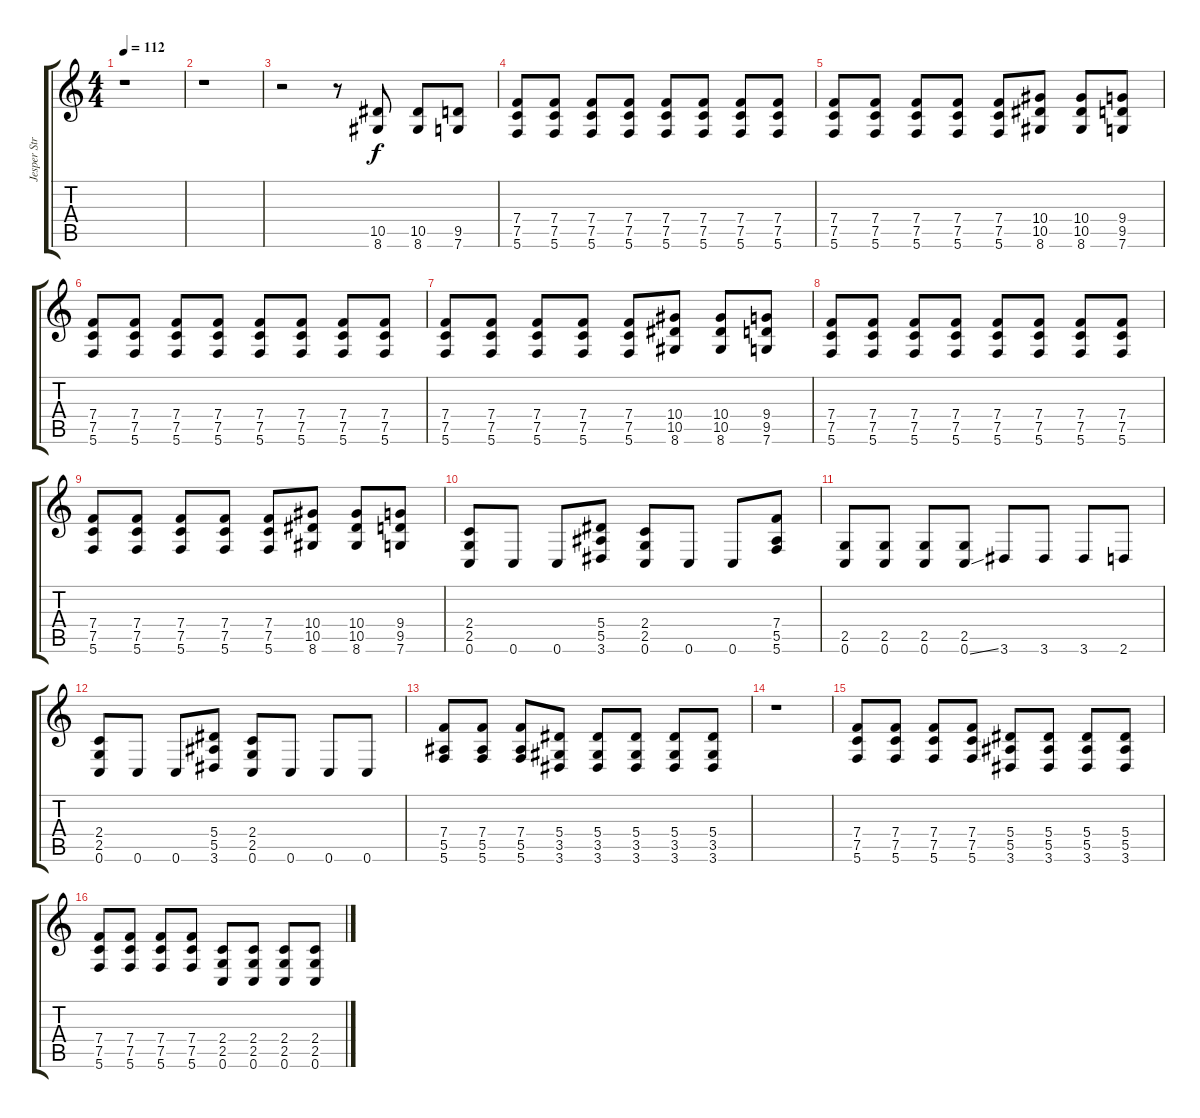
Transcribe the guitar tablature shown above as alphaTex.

\track ("Jesper Strömblad" "Jesper Str") {instrument distortionguitar}
\staff {score tabs}
\tuning (C4 G3 Eb3 Bb2 F2 C2) {hide}
\ts (4 4)
\tempo 112
\clef g2
\ks c
r.1{dy f} |
r.1 |
r.2 r.8 (10.5 8.6).8 (10.5 8.6).8 (9.5 7.6).8 |
(7.4 7.5 5.6).8 (7.4 7.5 5.6).8 (7.4 7.5 5.6).8 (7.4 7.5 5.6).8 (7.4 7.5 5.6).8 (7.4 7.5 5.6).8 (7.4 7.5 5.6).8 (7.4 7.5 5.6).8 |
(7.4 7.5 5.6).8 (7.4 7.5 5.6).8 (7.4 7.5 5.6).8 (7.4 7.5 5.6).8 (7.4 7.5 5.6).8 (10.4 10.5 8.6).8 (10.4 10.5 8.6).8 (9.4 9.5 7.6).8 |
(7.4 7.5 5.6).8 (7.4 7.5 5.6).8 (7.4 7.5 5.6).8 (7.4 7.5 5.6).8 (7.4 7.5 5.6).8 (7.4 7.5 5.6).8 (7.4 7.5 5.6).8 (7.4 7.5 5.6).8 |
(7.4 7.5 5.6).8 (7.4 7.5 5.6).8 (7.4 7.5 5.6).8 (7.4 7.5 5.6).8 (7.4 7.5 5.6).8 (10.4 10.5 8.6).8 (10.4 10.5 8.6).8 (9.4 9.5 7.6).8 |
(7.4 7.5 5.6).8 (7.4 7.5 5.6).8 (7.4 7.5 5.6).8 (7.4 7.5 5.6).8 (7.4 7.5 5.6).8 (7.4 7.5 5.6).8 (7.4 7.5 5.6).8 (7.4 7.5 5.6).8 |
(7.4 7.5 5.6).8 (7.4 7.5 5.6).8 (7.4 7.5 5.6).8 (7.4 7.5 5.6).8 (7.4 7.5 5.6).8 (10.4 10.5 8.6).8 (10.4 10.5 8.6).8 (9.4 9.5 7.6).8 |
(2.4 2.5 0.6).8 0.6.8 0.6.8 (5.4 5.5 3.6).8 (2.4 2.5 0.6).8 0.6.8 0.6.8 (7.4 5.5 5.6).8 |
(2.5 0.6).8 (2.5 0.6).8 (2.5 0.6).8 (2.5 0.6{ss}).8 3.6.8 3.6.8 3.6.8 2.6.8 |
(2.4 2.5 0.6).8 0.6.8 0.6.8 (5.4 5.5 3.6).8 (2.4 2.5 0.6).8 0.6.8 0.6.8 0.6.8 |
(7.4 5.5 5.6).8 (7.4 5.5 5.6).8 (7.4 5.5 5.6).8 (5.4 3.5 3.6).8 (5.4 3.5 3.6).8 (5.4 3.5 3.6).8 (5.4 3.5 3.6).8 (5.4 3.5 3.6).8 |
r.1 |
(7.4 7.5 5.6).8 (7.4 7.5 5.6).8 (7.4 7.5 5.6).8 (7.4 7.5 5.6).8 (5.4 5.5 3.6).8 (5.4 5.5 3.6).8 (5.4 5.5 3.6).8 (5.4 5.5 3.6).8 |
(7.4 7.5 5.6).8 (7.4 7.5 5.6).8 (7.4 7.5 5.6).8 (7.4 7.5 5.6).8 (2.4 2.5 0.6).8 (2.4 2.5 0.6).8 (2.4 2.5 0.6).8 (2.4 2.5 0.6).8
